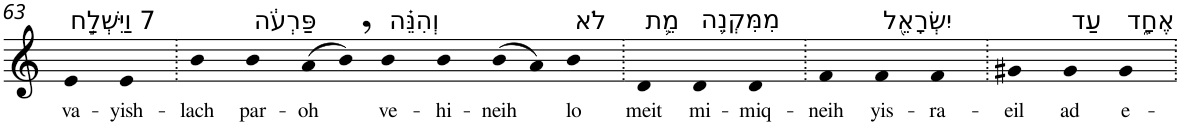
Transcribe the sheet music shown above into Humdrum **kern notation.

**kern	**text
*part1	*part1
*staff1	*staff1
*I"Piano	*
*I'Pno	*
!!LO:PB:g=z
*clefG2	*
*k[]	*
=63	=63
!LO:TX:a:t=7 וַיִּשְׁלַ֣ח	!
!	!LO:LY:b
4e	va-
!	!LO:LY:b
4e	-yish-
=64.	=64.
!	!LO:LY:b
4b	-lach
!LO:TX:a:t=פַּרְעֹ֔ה	!
!	!LO:LY:b
4b	par-
!	!LO:LY:b
(>8a	-oh
8b,)	.
!LO:TX:a:t=וְהִנֵּ֗ה	!
!	!LO:LY:b
4b	ve-
!	!LO:LY:b
4b	-hi-
!	!LO:LY:b
(>8b	-neih
8a)	.
!LO:TX:a:t=לֹא	!
!	!LO:LY:b
4b	lo
=65.	=65.
!LO:TX:a:t=מֵ֛ת	!
!	!LO:LY:b
4d	meit
!LO:TX:a:t=מִמִּקְנֵ֥ה	!
!	!LO:LY:b
4d	mi-
!	!LO:LY:b
4d	-miq-
=66.	=66.
!	!LO:LY:b
4f	-neih
!LO:TX:a:t=יִשְׂרָאֵ֖ל	!
!	!LO:LY:b
4f	yis-
!	!LO:LY:b
4f	-ra-
=67.	=67.
!	!LO:LY:b
4g#X	-eil
!LO:TX:a:t=עַד	!
!	!LO:LY:b
4g#	ad
!LO:TX:a:t=אֶחָ֑ד	!
!	!LO:LY:b
4g#	e-
=.	=.
*-	*-
